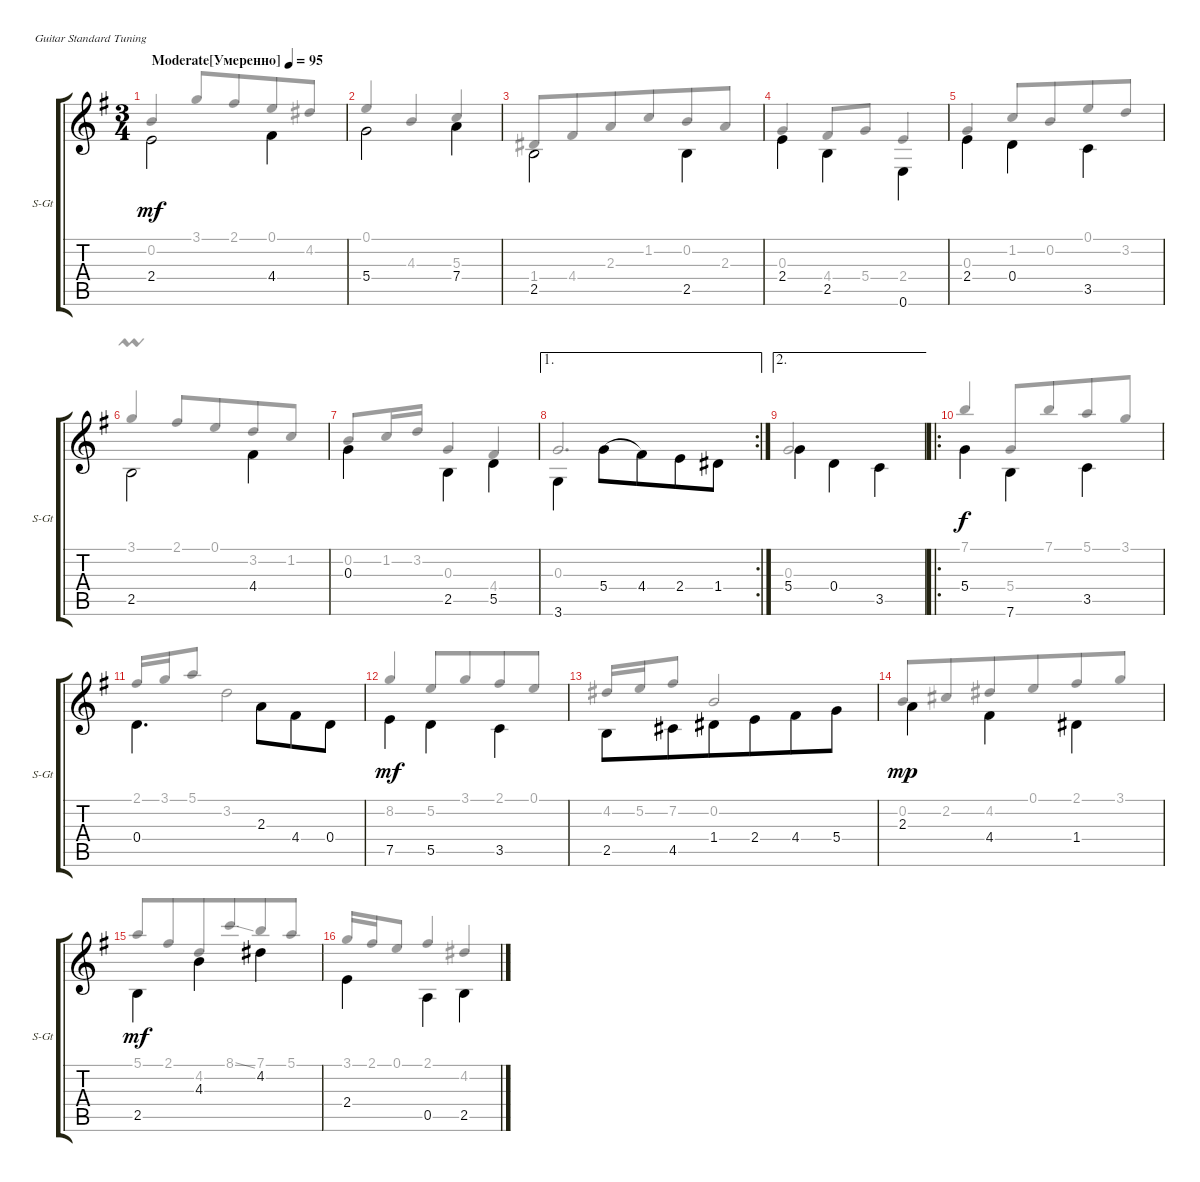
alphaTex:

\defaultSystemsLayout 4
\bracketExtendMode groupsimilarinstruments
\useSystemSignSeparator
\singleTrackTrackNamePolicy allsystems
\multiTrackTrackNamePolicy allsystems
\firstSystemTrackNameOrientation horizontal
\otherSystemsTrackNameOrientation horizontal
\track ("Steel Guitar" "S-Gt") {instrument acousticguitarsteel}
\staff {score tabs}
\tuning (E4 B3 G3 D3 A2 E2)
\voice
\ts (3 4)
\tempo (95 "Moderate[Умеренно]")
\clef g2
\ks eminor
2.4.2{dy mf instrument acousticguitarsteel beam invert} 4.4.4{beam invert} |
5.4.2{beam invert} 7.4.4{beam invert} |
2.5.2{beam invert} 2.5.4{beam invert} |
2.4.4{beam invert} 2.5.4{beam invert} 0.6.4{beam invert} |
2.4.4{beam invert} 0.4.4{beam invert} 3.5.4{beam invert} |
2.5.2{beam invert} 4.4.4{beam invert} |
0.3.4{beam invert} 2.5.4{beam invert} 5.5.4{beam invert} |
\ae 1
\rc 2
3.6.4{beam invert} 5.4.8{legatoorigin beam invert} 4.4.8{beam merge} 2.4.8 1.4.8 |
\ae 2
5.4.4{beam invert} 0.4.4{beam invert} 3.5.4{beam invert} |
\ro
5.4.4{dy f beam invert} 7.6.4{beam invert} 3.5.4{beam invert} |
0.4.4{d beam invert} 2.3.8{beam invert beam merge} 4.4.8 0.4.8 |
7.5.4{dy mf beam invert} 5.5.4{beam invert} 3.5.4{beam invert} |
2.5.8{beam invert beam merge} 4.5.8{beam merge} 1.4.8{beam merge} 2.4.8{beam merge} 4.4.8{beam merge} 5.4.8 |
2.3.4{dy mp beam invert} 4.4.4{beam invert} 1.4.4{beam invert} |
2.5.4{dy mf beam invert} 4.3.4{beam invert} 4.2.4{beam invert} |
2.4.4{beam invert} 0.5.4{beam invert} 2.5.4{beam invert}
\voice
\clef g2
\ottava regular
\simile none
\ks eminor
0.2.4{dy mf beam invert} 3.1.8{beam invert} 2.1.8{beam merge} 0.1.8 4.2.8 |
0.1.4{beam invert} 4.3.4{beam invert} 5.3.4{beam invert} |
1.4.8{beam invert beam merge} 4.4.8{beam merge} 2.3.8{beam merge} 1.2.8{beam merge} 0.2.8{beam merge} 2.3.8{beam merge} |
0.3.4{beam invert} 4.4.8{beam invert} 5.4.8 2.4.4{beam invert} |
0.3.4{beam invert} 1.2.8{beam invert} 0.2.8{beam merge} 0.1.8 3.2.8 |
3.1{umordent}.4{beam invert} 2.1.8{beam invert} 0.1.8{beam merge} 3.2.8 1.2.8 |
0.2.8{beam invert} 1.2.16 3.2.16 0.3.4{beam invert} 4.4.4{beam invert} |
0.3.2{d beam invert} |
0.3.2{d beam invert} |
7.1.4{dy f beam invert} 5.4.8{beam invert} 7.1.8{beam merge} 5.1.8 3.1.8 |
2.1.16{beam invert} 3.1.16 5.1.8 3.2.2 |
8.2.4{dy mf beam invert} 5.2.8{beam invert} 3.1.8{beam merge} 2.1.8 0.1.8 |
4.2.16{beam invert} 5.2.16 7.2.8 0.2.2{beam invert} |
0.2.8{dy mp beam invert beam merge} 2.2.8{beam merge} 4.2.8{beam merge} 0.1.8{beam merge} 2.1.8{beam merge} 3.1.8{beam merge} |
5.1.8{dy mf beam invert beam merge} 2.1.8{beam merge} 4.2.8{beam merge} 8.1{ss}.8{beam merge} 7.1.8{beam merge} 5.1.8{beam merge} |
3.1.16{beam invert} 2.1.16 0.1.8 2.1.4{beam invert} 4.2.4{beam invert}
